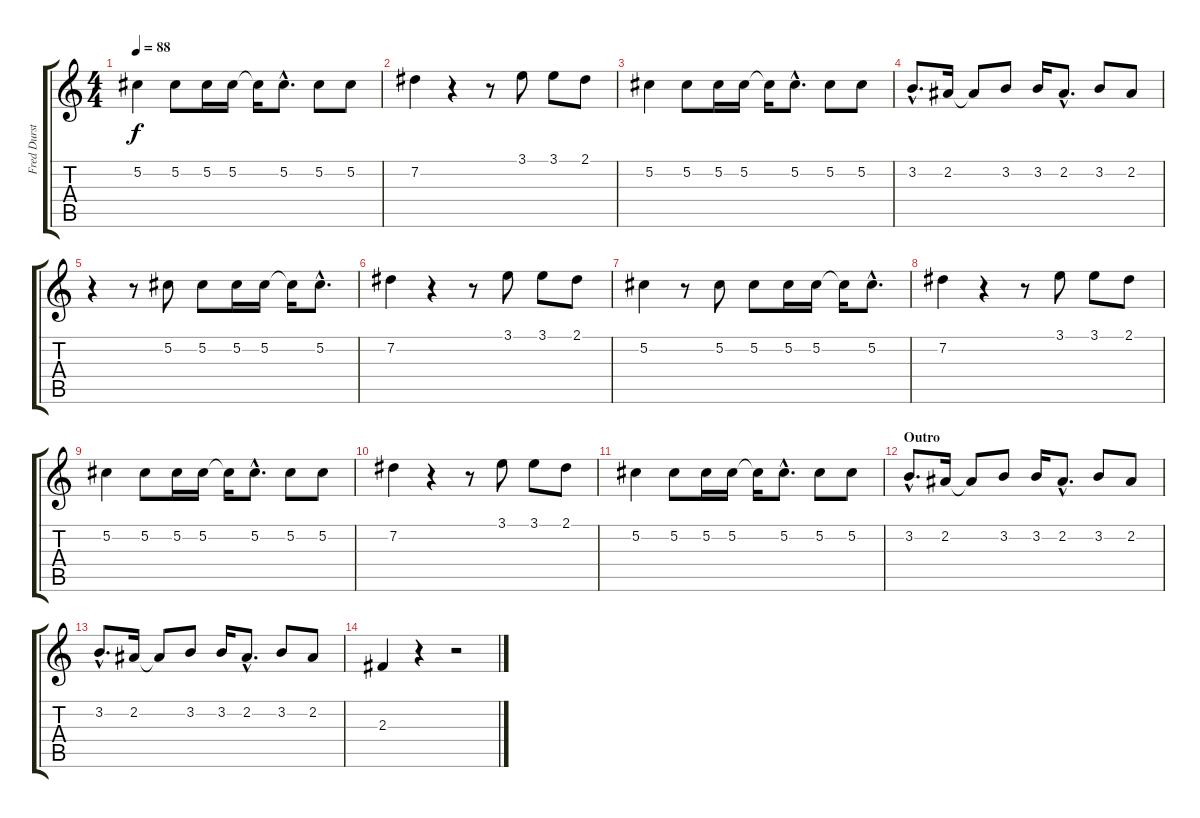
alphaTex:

\track ("Fred Durst" "Fred Durst") {instrument distortionguitar}
\staff {score tabs}
\tuning (Db4 Ab3 E3 B2 Gb2 Db2) {hide}
\ts (4 4)
\tempo 88
\clef g2
\ks c
5.2.4{dy f} 5.2.8 5.2.16 5.2.16 5.2{t}.16 5.2{hac}.8{d} 5.2.8 5.2.8 |
7.2.4 r.4 r.8 3.1.8 3.1.8 2.1.8 |
5.2.4 5.2.8 5.2.16 5.2.16 5.2{t}.16 5.2{hac}.8{d} 5.2.8 5.2.8 |
3.2{hac}.8{d} 2.2.16 2.2{t}.8 3.2.8 3.2.16 2.2{hac}.8{d} 3.2.8 2.2.8 |
r.4 r.8 5.2.8 5.2.8 5.2.16 5.2.16 5.2{t}.16 5.2{hac}.8{d} |
7.2.4 r.4 r.8 3.1.8 3.1.8 2.1.8 |
5.2.4 r.8 5.2.8 5.2.8 5.2.16 5.2.16 5.2{t}.16 5.2{hac}.8{d} |
7.2.4 r.4 r.8 3.1.8 3.1.8 2.1.8 |
5.2.4 5.2.8 5.2.16 5.2.16 5.2{t}.16 5.2{hac}.8{d} 5.2.8 5.2.8 |
7.2.4 r.4 r.8 3.1.8 3.1.8 2.1.8 |
5.2.4 5.2.8 5.2.16 5.2.16 5.2{t}.16 5.2{hac}.8{d} 5.2.8 5.2.8 |
\section ("" "Outro")
3.2{hac}.8{d} 2.2.16 2.2{t}.8 3.2.8 3.2.16 2.2{hac}.8{d} 3.2.8 2.2.8 |
3.2{hac}.8{d} 2.2.16 2.2{t}.8 3.2.8 3.2.16 2.2{hac}.8{d} 3.2.8 2.2.8 |
2.3.4 r.4 r.2
